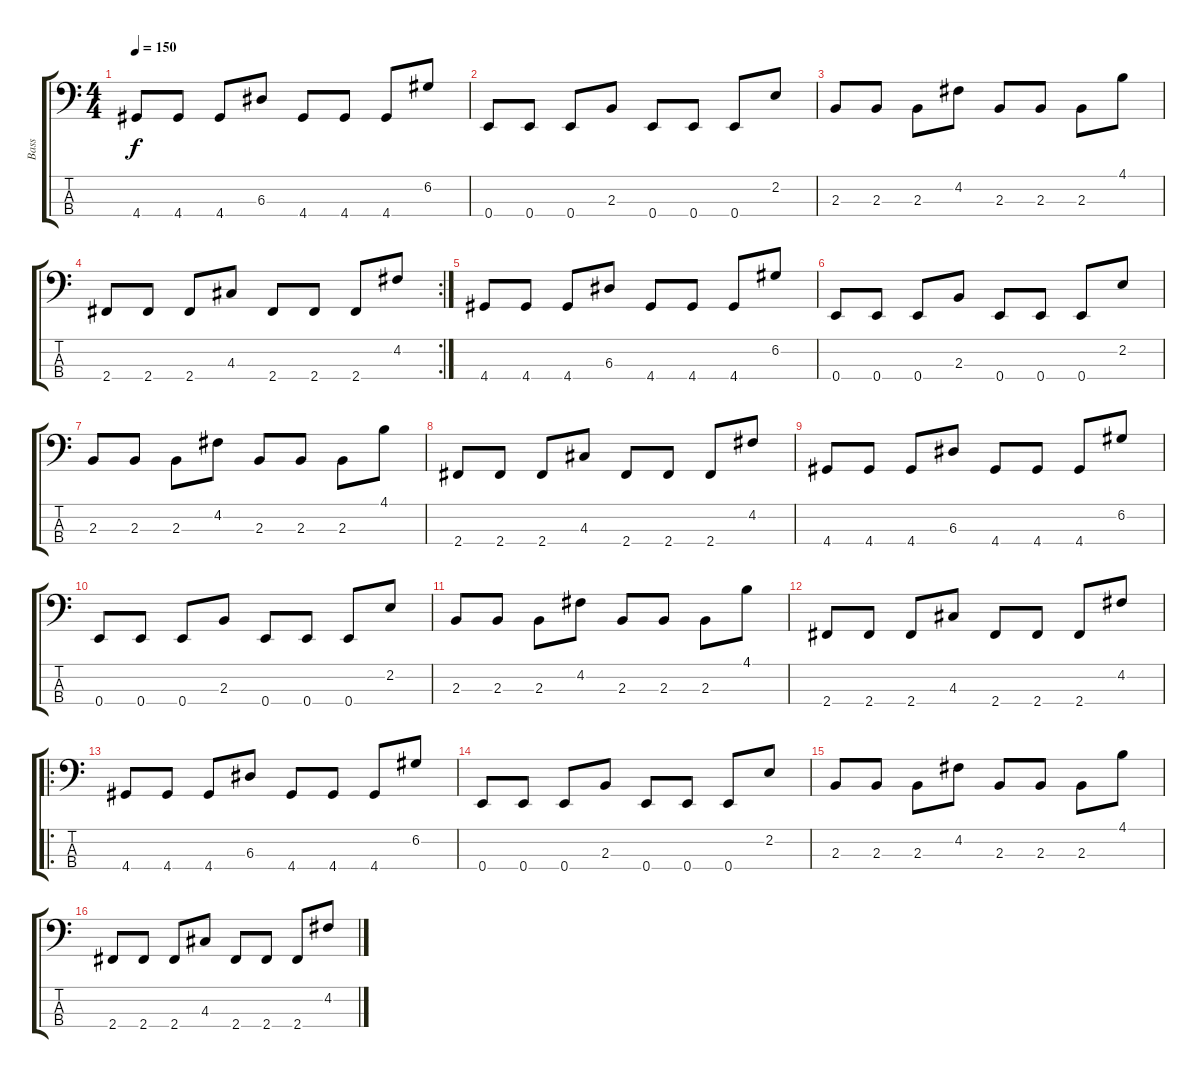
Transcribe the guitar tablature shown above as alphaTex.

\track ("Bass" "Bass") {instrument electricbassfinger}
\staff {score tabs}
\tuning (G2 D2 A1 E1) {hide}
\ts (4 4)
\tempo 150
\clef f4
\ks c
4.4.8{dy f} 4.4.8 4.4.8 6.3.8 4.4.8 4.4.8 4.4.8 6.2.8 |
0.4.8 0.4.8 0.4.8 2.3.8 0.4.8 0.4.8 0.4.8 2.2.8 |
2.3.8 2.3.8 2.3.8 4.2.8 2.3.8 2.3.8 2.3.8 4.1.8 |
\rc 2
2.4.8 2.4.8 2.4.8 4.3.8 2.4.8 2.4.8 2.4.8 4.2.8 |
4.4.8 4.4.8 4.4.8 6.3.8 4.4.8 4.4.8 4.4.8 6.2.8 |
0.4.8 0.4.8 0.4.8 2.3.8 0.4.8 0.4.8 0.4.8 2.2.8 |
2.3.8 2.3.8 2.3.8 4.2.8 2.3.8 2.3.8 2.3.8 4.1.8 |
2.4.8 2.4.8 2.4.8 4.3.8 2.4.8 2.4.8 2.4.8 4.2.8 |
4.4.8 4.4.8 4.4.8 6.3.8 4.4.8 4.4.8 4.4.8 6.2.8 |
0.4.8 0.4.8 0.4.8 2.3.8 0.4.8 0.4.8 0.4.8 2.2.8 |
2.3.8 2.3.8 2.3.8 4.2.8 2.3.8 2.3.8 2.3.8 4.1.8 |
2.4.8 2.4.8 2.4.8 4.3.8 2.4.8 2.4.8 2.4.8 4.2.8 |
\ro
4.4.8 4.4.8 4.4.8 6.3.8 4.4.8 4.4.8 4.4.8 6.2.8 |
0.4.8 0.4.8 0.4.8 2.3.8 0.4.8 0.4.8 0.4.8 2.2.8 |
2.3.8 2.3.8 2.3.8 4.2.8 2.3.8 2.3.8 2.3.8 4.1.8 |
2.4.8 2.4.8 2.4.8 4.3.8 2.4.8 2.4.8 2.4.8 4.2.8
